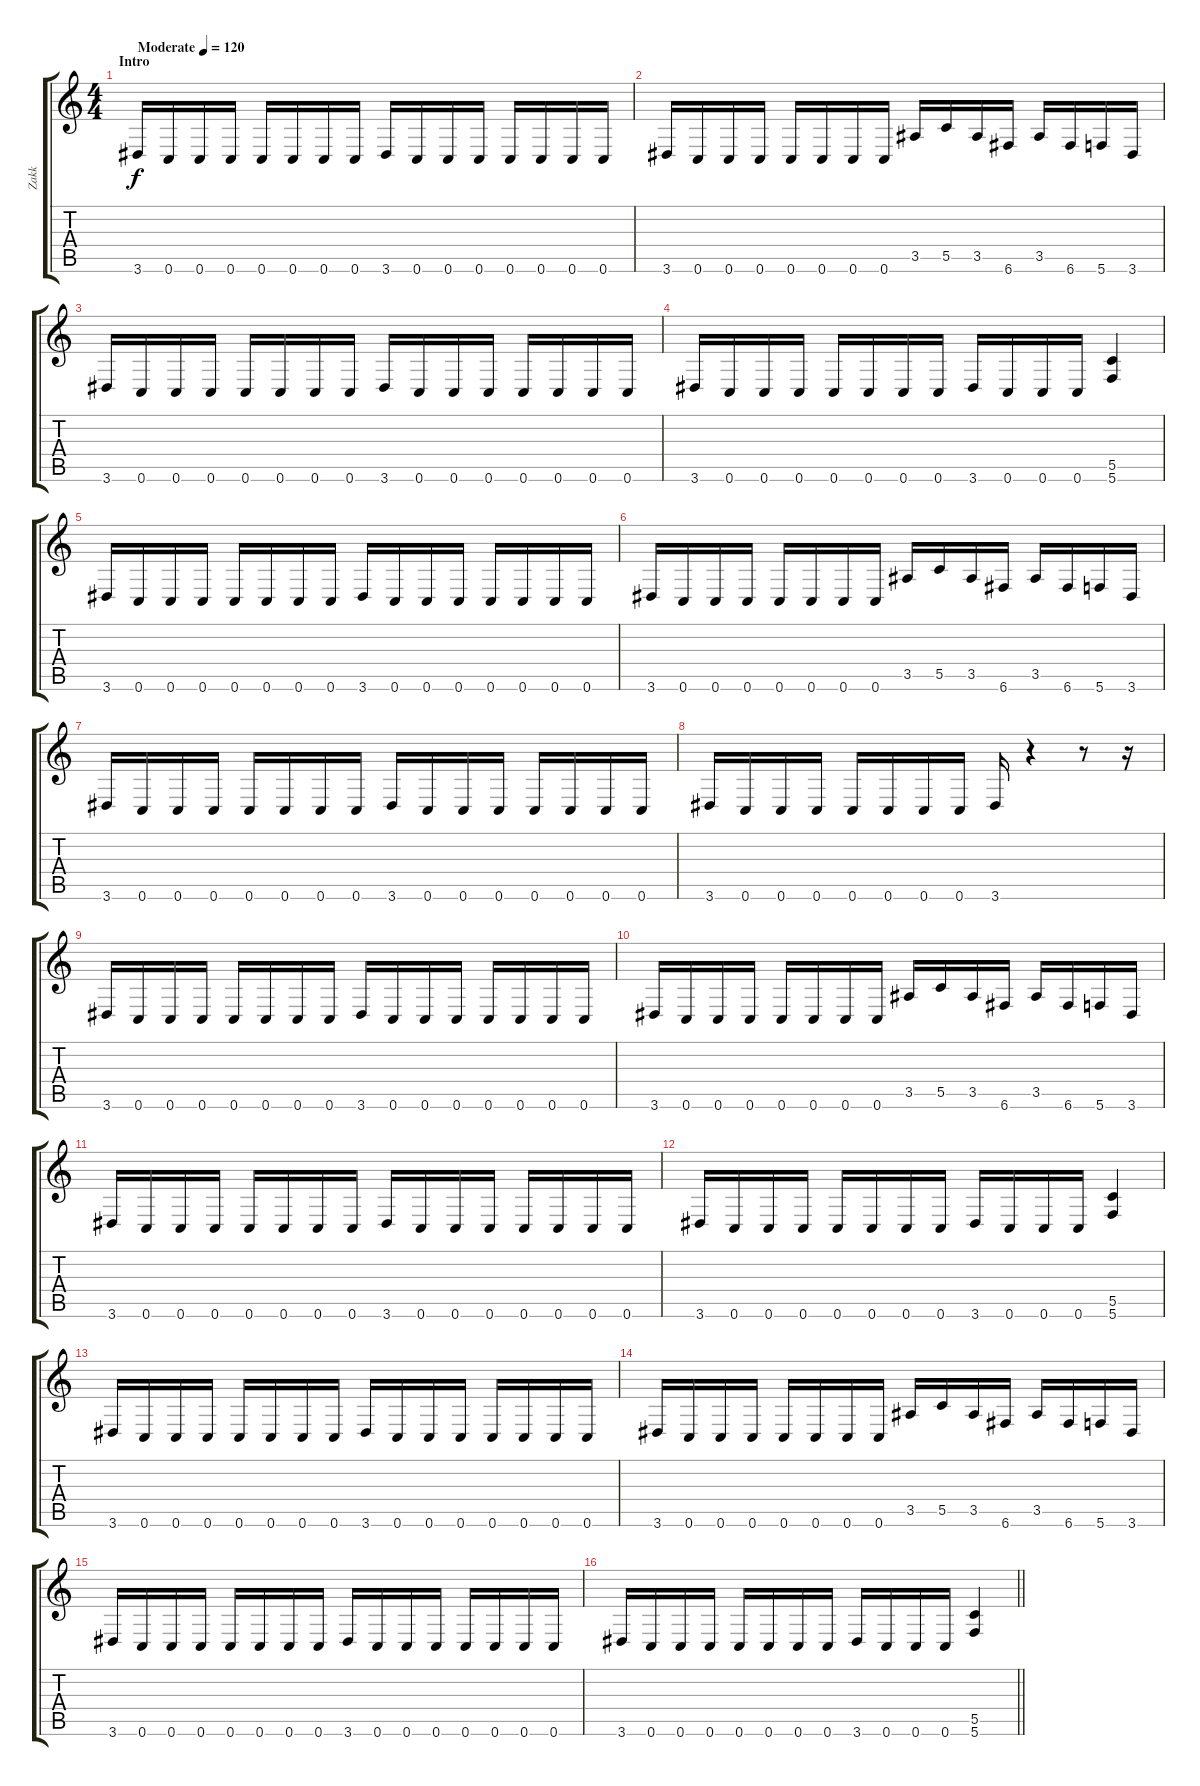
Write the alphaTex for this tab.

\track ("Zakk" "Zakk") {instrument distortionguitar}
\staff {score tabs}
\tuning (D4 A3 F3 C3 G2 C2) {hide}
\ts (4 4)
\section ("" "Intro")
\tempo (120 "Moderate")
\clef g2
\ks c
3.6.16{dy f instrument distortionguitar} 0.6.16 0.6.16 0.6.16 0.6.16 0.6.16 0.6.16 0.6.16 3.6.16 0.6.16 0.6.16 0.6.16 0.6.16 0.6.16 0.6.16 0.6.16 |
3.6.16 0.6.16 0.6.16 0.6.16 0.6.16 0.6.16 0.6.16 0.6.16 3.5.16 5.5.16 3.5.16 6.6.16 3.5.16 6.6.16 5.6.16 3.6.16 |
3.6.16 0.6.16 0.6.16 0.6.16 0.6.16 0.6.16 0.6.16 0.6.16 3.6.16 0.6.16 0.6.16 0.6.16 0.6.16 0.6.16 0.6.16 0.6.16 |
3.6.16 0.6.16 0.6.16 0.6.16 0.6.16 0.6.16 0.6.16 0.6.16 3.6.16 0.6.16 0.6.16 0.6.16 (5.5 5.6).4 |
3.6.16 0.6.16 0.6.16 0.6.16 0.6.16 0.6.16 0.6.16 0.6.16 3.6.16 0.6.16 0.6.16 0.6.16 0.6.16 0.6.16 0.6.16 0.6.16 |
3.6.16 0.6.16 0.6.16 0.6.16 0.6.16 0.6.16 0.6.16 0.6.16 3.5.16 5.5.16 3.5.16 6.6.16 3.5.16 6.6.16 5.6.16 3.6.16 |
3.6.16 0.6.16 0.6.16 0.6.16 0.6.16 0.6.16 0.6.16 0.6.16 3.6.16 0.6.16 0.6.16 0.6.16 0.6.16 0.6.16 0.6.16 0.6.16 |
3.6.16 0.6.16 0.6.16 0.6.16 0.6.16 0.6.16 0.6.16 0.6.16 3.6.16 r.4 r.8 r.16 |
3.6.16 0.6.16 0.6.16 0.6.16 0.6.16 0.6.16 0.6.16 0.6.16 3.6.16 0.6.16 0.6.16 0.6.16 0.6.16 0.6.16 0.6.16 0.6.16 |
3.6.16 0.6.16 0.6.16 0.6.16 0.6.16 0.6.16 0.6.16 0.6.16 3.5.16 5.5.16 3.5.16 6.6.16 3.5.16 6.6.16 5.6.16 3.6.16 |
3.6.16 0.6.16 0.6.16 0.6.16 0.6.16 0.6.16 0.6.16 0.6.16 3.6.16 0.6.16 0.6.16 0.6.16 0.6.16 0.6.16 0.6.16 0.6.16 |
3.6.16 0.6.16 0.6.16 0.6.16 0.6.16 0.6.16 0.6.16 0.6.16 3.6.16 0.6.16 0.6.16 0.6.16 (5.5 5.6).4 |
3.6.16 0.6.16 0.6.16 0.6.16 0.6.16 0.6.16 0.6.16 0.6.16 3.6.16 0.6.16 0.6.16 0.6.16 0.6.16 0.6.16 0.6.16 0.6.16 |
3.6.16 0.6.16 0.6.16 0.6.16 0.6.16 0.6.16 0.6.16 0.6.16 3.5.16 5.5.16 3.5.16 6.6.16 3.5.16 6.6.16 5.6.16 3.6.16 |
3.6.16 0.6.16 0.6.16 0.6.16 0.6.16 0.6.16 0.6.16 0.6.16 3.6.16 0.6.16 0.6.16 0.6.16 0.6.16 0.6.16 0.6.16 0.6.16 |
\barLineRight lightlight
3.6.16 0.6.16 0.6.16 0.6.16 0.6.16 0.6.16 0.6.16 0.6.16 3.6.16 0.6.16 0.6.16 0.6.16 (5.5 5.6).4
